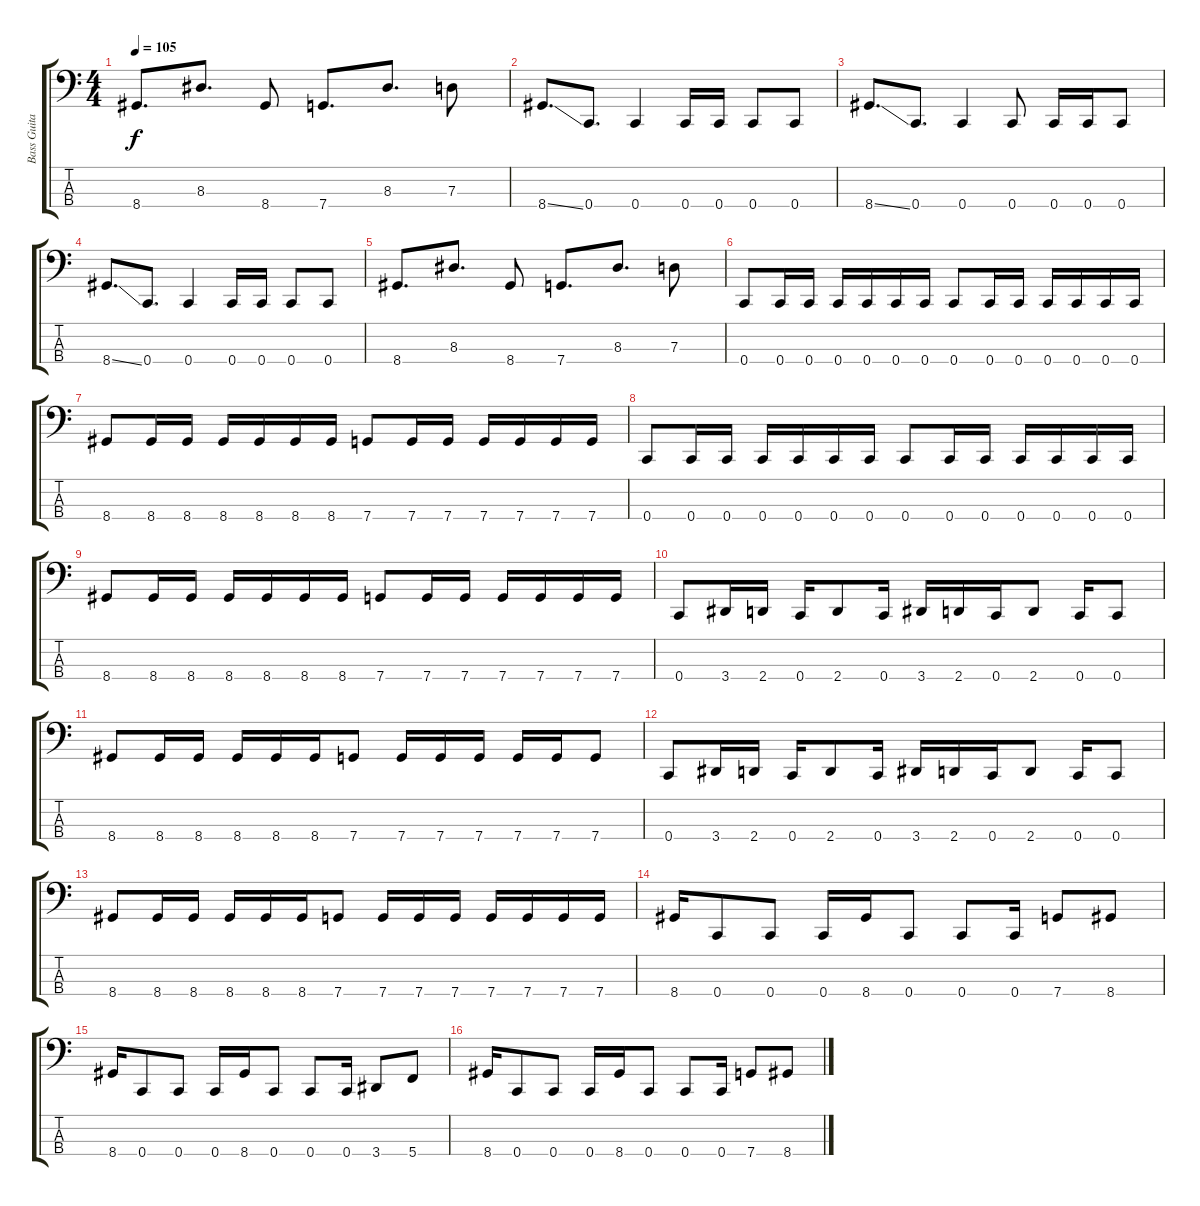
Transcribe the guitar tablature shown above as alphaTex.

\track ("Bass Guitar" "Bass Guita") {instrument electricbassfinger}
\staff {score tabs}
\tuning (F2 C2 G1 C1) {hide}
\ts (4 4)
\tempo 105
\clef f4
\ks c
8.4.8{d dy f} 8.3.8{d} 8.4.8 7.4.8{d} 8.3.8{d} 7.3.8 |
8.4{ss}.8{d} 0.4.8{d} 0.4.4 0.4.16 0.4.16 0.4.8 0.4.8 |
8.4{ss}.8{d} 0.4.8{d} 0.4.4 0.4.8 0.4.16 0.4.16 0.4.8 |
8.4{ss}.8{d} 0.4.8{d} 0.4.4 0.4.16 0.4.16 0.4.8 0.4.8 |
8.4.8{d} 8.3.8{d} 8.4.8 7.4.8{d} 8.3.8{d} 7.3.8 |
0.4.8 0.4.16 0.4.16 0.4.16 0.4.16 0.4.16 0.4.16 0.4.8 0.4.16 0.4.16 0.4.16 0.4.16 0.4.16 0.4.16 |
8.4.8 8.4.16 8.4.16 8.4.16 8.4.16 8.4.16 8.4.16 7.4.8 7.4.16 7.4.16 7.4.16 7.4.16 7.4.16 7.4.16 |
0.4.8 0.4.16 0.4.16 0.4.16 0.4.16 0.4.16 0.4.16 0.4.8 0.4.16 0.4.16 0.4.16 0.4.16 0.4.16 0.4.16 |
8.4.8 8.4.16 8.4.16 8.4.16 8.4.16 8.4.16 8.4.16 7.4.8 7.4.16 7.4.16 7.4.16 7.4.16 7.4.16 7.4.16 |
0.4.8 3.4.16 2.4.16 0.4.16 2.4.8 0.4.16 3.4.16 2.4.16 0.4.16 2.4.8 0.4.16 0.4.8 |
8.4.8 8.4.16 8.4.16 8.4.16 8.4.16 8.4.16 7.4.8 7.4.16 7.4.16 7.4.16 7.4.16 7.4.16 7.4.8 |
0.4.8 3.4.16 2.4.16 0.4.16 2.4.8 0.4.16 3.4.16 2.4.16 0.4.16 2.4.8 0.4.16 0.4.8 |
8.4.8 8.4.16 8.4.16 8.4.16 8.4.16 8.4.16 7.4.8 7.4.16 7.4.16 7.4.16 7.4.16 7.4.16 7.4.16 7.4.16 |
8.4.16 0.4.8 0.4.8 0.4.16 8.4.16 0.4.8 0.4.8 0.4.16 7.4.8 8.4.8 |
8.4.16 0.4.8 0.4.8 0.4.16 8.4.16 0.4.8 0.4.8 0.4.16 3.4.8 5.4.8 |
8.4.16 0.4.8 0.4.8 0.4.16 8.4.16 0.4.8 0.4.8 0.4.16 7.4.8 8.4.8
